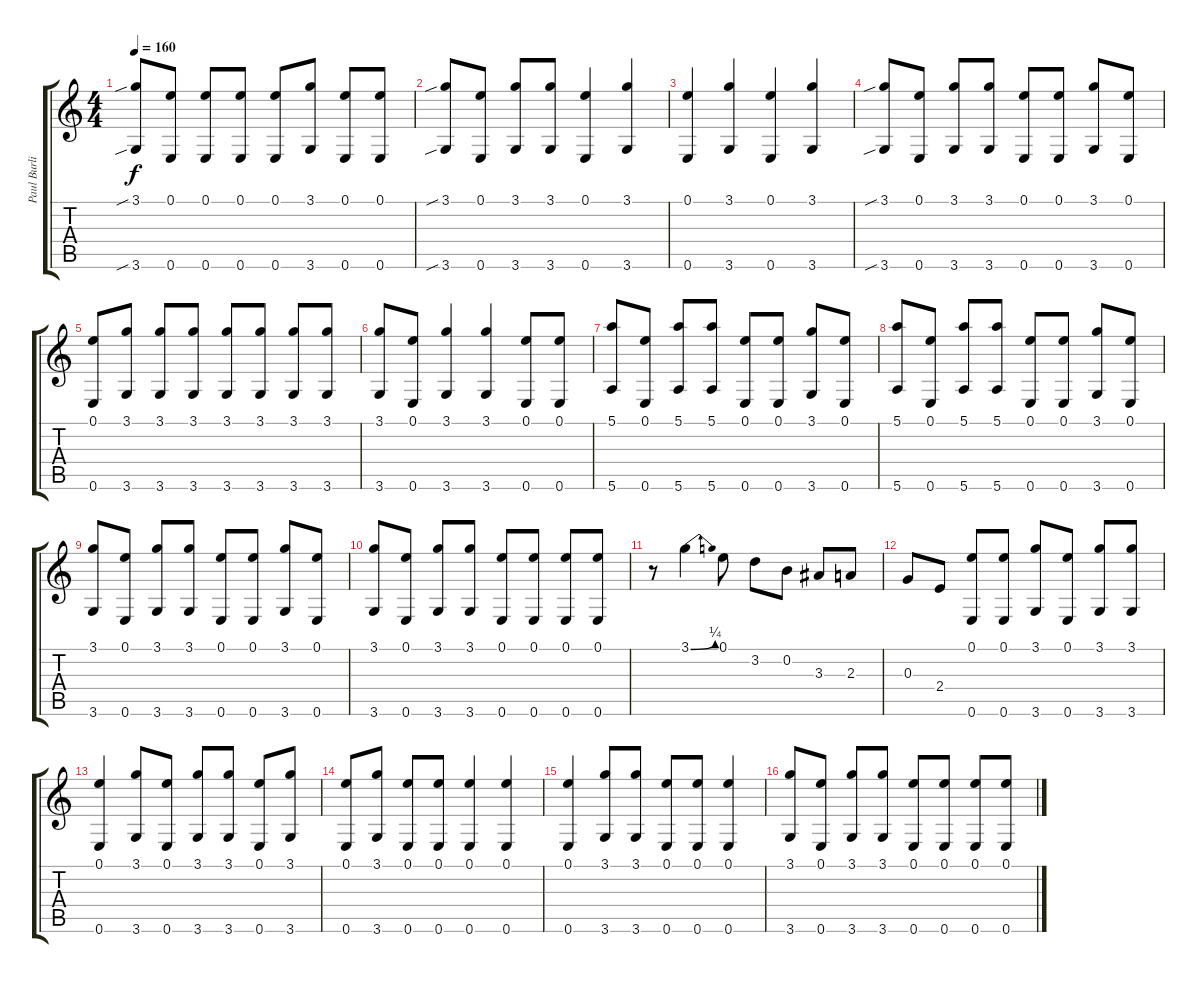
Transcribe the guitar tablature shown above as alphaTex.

\track ("Paul Burlison" "Paul Burli") {instrument electricguitarjazz}
\staff {score tabs}
\tuning (E4 B3 G3 D3 A2 E2) {hide}
\ts (4 4)
\tempo 160
\clef g2
\ks c
(3.1{sib} 3.6{sib}).8{dy f} (0.1 0.6).8 (0.1 0.6).8 (0.1 0.6).8 (0.1 0.6).8 (3.1 3.6).8 (0.1 0.6).8 (0.1 0.6).8 |
(3.1{sib} 3.6{sib}).8 (0.1 0.6).8 (3.1 3.6).8 (3.1 3.6).8 (0.1 0.6).4 (3.1 3.6).4 |
(0.1 0.6).4 (3.1 3.6).4 (0.1 0.6).4 (3.1 3.6).4 |
(3.1{sib} 3.6{sib}).8 (0.1 0.6).8 (3.1 3.6).8 (3.1 3.6).8 (0.1 0.6).8 (0.1 0.6).8 (3.1 3.6).8 (0.1 0.6).8 |
(0.1 0.6).8 (3.1 3.6).8 (3.1 3.6).8 (3.1 3.6).8 (3.1 3.6).8 (3.1 3.6).8 (3.1 3.6).8 (3.1 3.6).8 |
(3.1 3.6).8 (0.1 0.6).8 (3.1 3.6).4 (3.1 3.6).4 (0.1 0.6).8 (0.1 0.6).8 |
(5.1 5.6).8 (0.1 0.6).8 (5.1 5.6).8 (5.1 5.6).8 (0.1 0.6).8 (0.1 0.6).8 (3.1 3.6).8 (0.1 0.6).8 |
(5.1 5.6).8 (0.1 0.6).8 (5.1 5.6).8 (5.1 5.6).8 (0.1 0.6).8 (0.1 0.6).8 (3.1 3.6).8 (0.1 0.6).8 |
(3.1 3.6).8 (0.1 0.6).8 (3.1 3.6).8 (3.1 3.6).8 (0.1 0.6).8 (0.1 0.6).8 (3.1 3.6).8 (0.1 0.6).8 |
(3.1 3.6).8 (0.1 0.6).8 (3.1 3.6).8 (3.1 3.6).8 (0.1 0.6).8 (0.1 0.6).8 (0.1 0.6).8 (0.1 0.6).8 |
r.8 3.1{be (bend 0 0 60 1)}.4 0.1.8 3.2.8 0.2.8 3.3.8 2.3.8 |
0.3.8 2.4.8 (0.1 0.6).8 (0.1 0.6).8 (3.1 3.6).8 (0.1 0.6).8 (3.1 3.6).8 (3.1 3.6).8 |
(0.1 0.6).4 (3.1 3.6).8 (0.1 0.6).8 (3.1 3.6).8 (3.1 3.6).8 (0.1 0.6).8 (3.1 3.6).8 |
(0.1 0.6).8 (3.1 3.6).8 (0.1 0.6).8 (0.1 0.6).8 (0.1 0.6).4 (0.1 0.6).4 |
(0.1 0.6).4 (3.1 3.6).8 (3.1 3.6).8 (0.1 0.6).8 (0.1 0.6).8 (0.1 0.6).4 |
(3.1 3.6).8 (0.1 0.6).8 (3.1 3.6).8 (3.1 3.6).8 (0.1 0.6).8 (0.1 0.6).8 (0.1 0.6).8 (0.1 0.6).8
